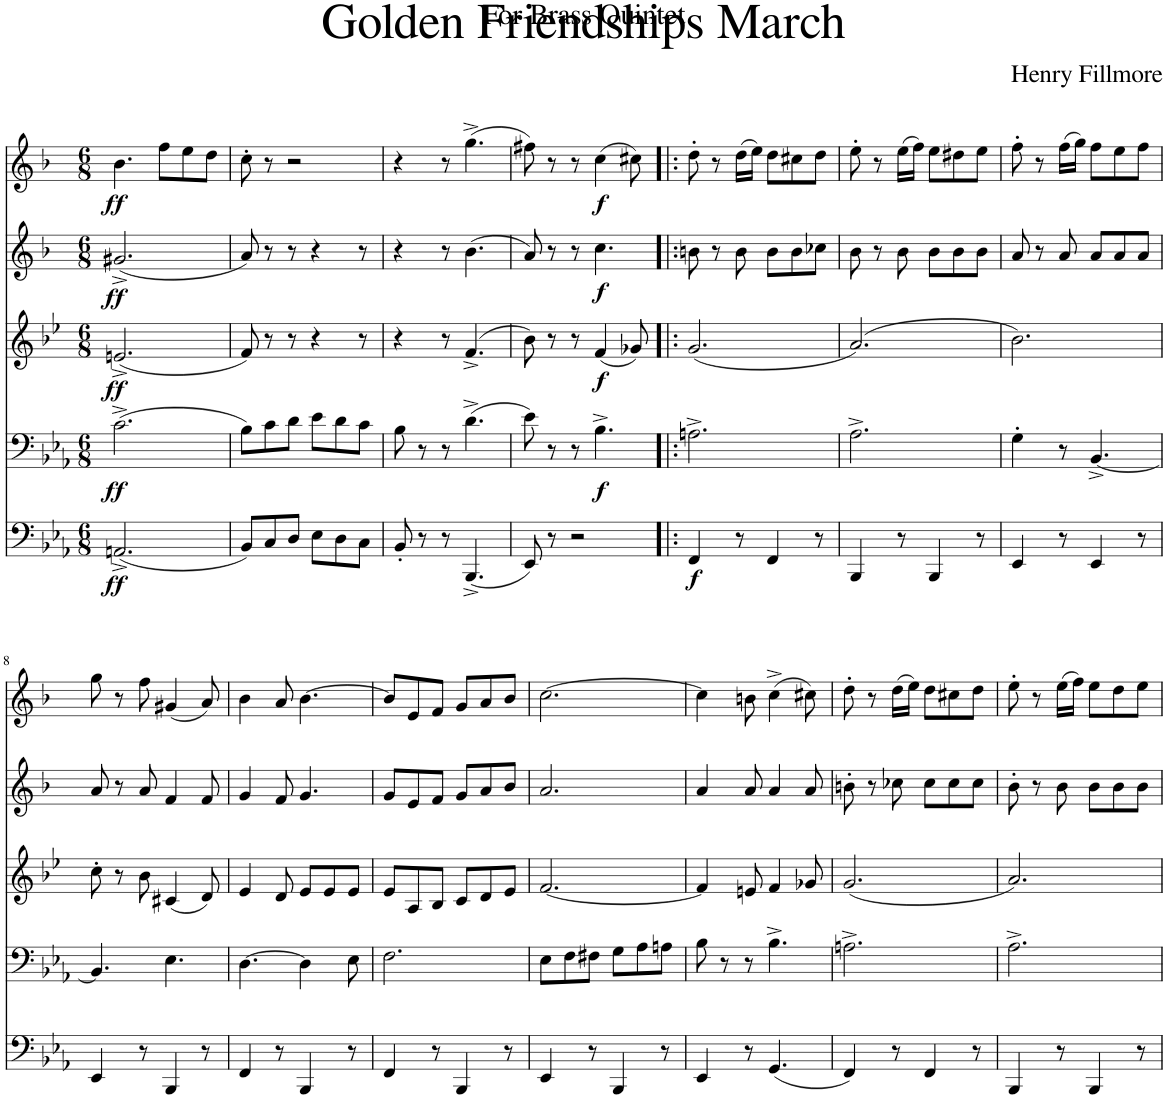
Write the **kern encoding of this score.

**kern	**dynam	**kern	**dynam	**kern	**dynam	**kern	**dynam	**kern	**dynam
*part5	*part5	*part4	*part4	*part3	*part3	*part2	*part2	*part1	*part1
*staff5	*staff5	*staff4	*staff4	*staff3	*staff3	*staff2	*staff2	*staff1	*staff1
*I"Tuba	*	*I"Tenor Trombone	*	*I"Horn	*	*I"Bb Trumpet	*	*I"Bb Trumpet	*
*I'Tba	*	*I'Trb	*	*I'Hn	*	*I'Tpt	*	*I'Tpt	*
*clefF4	*	*clefF4	*	*clefG2	*	*clefG2	*	*clefG2	*
*	*	*	*	*Trd4c7	*	*Trd1c2	*	*Trd1c2	*
*k[b-e-a-]	*	*k[b-e-a-]	*	*k[b-e-]	*	*k[b-]	*	*k[b-]	*
*M6/8	*	*M6/8	*	*M6/8	*	*M6/8	*	*M6/8	*
=1	=1	=1	=1	=1	=1	=1	=1	=1	=1
!	!LO:DY:b	!	!LO:DY:b	!	!LO:DY:b	!	!LO:DY:b	!	!LO:DY:b
(2.AAn^/	ff	(2.c^\	ff	(2.en^/	ff	(2.g#X^/	ff	4.b-\	ff
.	.	.	.	.	.	.	.	8ff\L	.
.	.	.	.	.	.	.	.	8ee\	.
.	.	.	.	.	.	.	.	8dd\J	.
=2	=2	=2	=2	=2	=2	=2	=2	=2	=2
8BB-/L)	.	8B-\L)	.	8f/)	.	8a/)	.	8cc'\	.
8C/	.	8c\	.	8r	.	8r	.	8r	.
8D/J	.	8d\J	.	8r	.	8r	.	2r	.
8E-\L	.	8e-\L	.	4r	.	4r	.	.	.
8D\	.	8d\	.	.	.	.	.	.	.
8C\J	.	8c\J	.	8r	.	8r	.	.	.
=3	=3	=3	=3	=3	=3	=3	=3	=3	=3
8BB-'/	.	8B-\	.	4r	.	4r	.	4r	.
8r	.	8r	.	.	.	.	.	.	.
8r	.	8r	.	8r	.	8r	.	8r	.
(4.BBB-^/	.	(4.d^\	.	(4.f^/	.	(4.b-\	.	(4.gg^\	.
=4	=4	=4	=4	=4	=4	=4	=4	=4	=4
8EE-/)	.	8e-\)	.	8b-\)	.	8a/)	.	8ff#X\)	.
8r	.	8r	.	8r	.	8r	.	8r	.
2r	.	8r	.	8r	.	8r	.	8r	.
!	!	!	!LO:DY:b	!	!LO:DY:b	!	!LO:DY:b	!	!LO:DY:b
.	.	4.B-^\	f	(4f/	f	4.cc\	f	(4cc\	f
.	.	.	.	8g-X/)	.	.	.	8cc#X\)	.
=5!|:	=5!|:	=5!|:	=5!|:	=5!|:	=5!|:	=5!|:	=5!|:	=5!|:	=5!|:
!	!LO:DY:b	!	!	!	!	!	!	!	!
4FF/	f	2.An^\	.	(2.g/	.	8bn\	.	8dd'\	.
.	.	.	.	.	.	8r	.	8r	.
8r	.	.	.	.	.	8b\	.	(16dd\LL	.
.	.	.	.	.	.	.	.	16ee\JJ)	.
4FF/	.	.	.	.	.	8b\L	.	8dd\L	.
.	.	.	.	.	.	8b\	.	8cc#X\	.
8r	.	.	.	.	.	8cc-X\J	.	8dd\J	.
=6	=6	=6	=6	=6	=6	=6	=6	=6	=6
4BBB-/	.	2.A-^\	.	(2.a/)	.	8b-\	.	8ee'\	.
.	.	.	.	.	.	8r	.	8r	.
8r	.	.	.	.	.	8b-\	.	(16ee\LL	.
.	.	.	.	.	.	.	.	16ff\JJ)	.
4BBB-/	.	.	.	.	.	8b-\L	.	8ee\L	.
.	.	.	.	.	.	8b-\	.	8dd#X\	.
8r	.	.	.	.	.	8b-\J	.	8ee\J	.
=7	=7	=7	=7	=7	=7	=7	=7	=7	=7
4EE-/	.	4G'\	.	2.b-\)	.	8a/	.	8ff'\	.
.	.	.	.	.	.	8r	.	8r	.
8r	.	8r	.	.	.	8a/	.	(16ff\LL	.
.	.	.	.	.	.	.	.	16gg\JJ)	.
4EE-/	.	[4.BB-^/	.	.	.	8a/L	.	8ff\L	.
.	.	.	.	.	.	8a/	.	8ee\	.
8r	.	.	.	.	.	8a/J	.	8ff\J	.
!!LO:LB:g=z
=8	=8	=8	=8	=8	=8	=8	=8	=8	=8
4EE-/	.	4.BB-/]	.	8cc'\	.	8a/	.	8gg\	.
.	.	.	.	8r	.	8r	.	8r	.
8r	.	.	.	8b-\	.	8a/	.	8ff\	.
4BBB-/	.	4.E-\	.	(4c#X/	.	4f/	.	(4g#X/	.
8r	.	.	.	8d/)	.	8f/	.	8a/)	.
=9	=9	=9	=9	=9	=9	=9	=9	=9	=9
4FF/	.	[4.D\	.	4e-/	.	4g/	.	4b-\	.
8r	.	.	.	8d/	.	8f/	.	8a/	.
4BBB-/	.	4D\]	.	8e-/L	.	4.g/	.	[4.b-\	.
.	.	.	.	8e-/	.	.	.	.	.
8r	.	8E-\	.	8e-/J	.	.	.	.	.
=10	=10	=10	=10	=10	=10	=10	=10	=10	=10
4FF/	.	2.F\	.	8e-/L	.	8g/L	.	8b-/L]	.
.	.	.	.	8A/	.	8e/	.	8e/	.
8r	.	.	.	8B-/J	.	8f/J	.	8f/J	.
4BBB-/	.	.	.	8c/L	.	8g/L	.	8g/L	.
.	.	.	.	8d/	.	8a/	.	8a/	.
8r	.	.	.	8e-/J	.	8b-/J	.	8b-/J	.
=11	=11	=11	=11	=11	=11	=11	=11	=11	=11
4EE-/	.	8E-\L	.	[2.f/	.	2.a/	.	[2.cc\	.
.	.	8F\	.	.	.	.	.	.	.
8r	.	8F#X\J	.	.	.	.	.	.	.
4BBB-/	.	8G\L	.	.	.	.	.	.	.
.	.	8A-\	.	.	.	.	.	.	.
8r	.	8An\J	.	.	.	.	.	.	.
=12	=12	=12	=12	=12	=12	=12	=12	=12	=12
4EE-/	.	8B-\	.	4f/]	.	4a/	.	4cc\]	.
.	.	8r	.	.	.	.	.	.	.
8r	.	8r	.	8en/	.	8a/	.	8bn\	.
(4.GG/	.	4.B-^\	.	4f/	.	4a/	.	(4cc^\	.
.	.	.	.	8g-X/	.	8a/	.	8cc#X\)	.
=13	=13	=13	=13	=13	=13	=13	=13	=13	=13
4FF/)	.	2.An^\	.	(2.g/	.	8bn'\	.	8dd'\	.
.	.	.	.	.	.	8r	.	8r	.
8r	.	.	.	.	.	8cc-X\	.	(16dd\LL	.
.	.	.	.	.	.	.	.	16ee\JJ)	.
4FF/	.	.	.	.	.	8cc-\L	.	8dd\L	.
.	.	.	.	.	.	8cc-\	.	8cc#X\	.
8r	.	.	.	.	.	8cc-\J	.	8dd\J	.
=14	=14	=14	=14	=14	=14	=14	=14	=14	=14
4BBB-/	.	2.A-^\	.	2.a/)	.	8b-'\	.	8ee'\	.
.	.	.	.	.	.	8r	.	8r	.
8r	.	.	.	.	.	8b-\	.	(16ee\LL	.
.	.	.	.	.	.	.	.	16ff\JJ)	.
4BBB-/	.	.	.	.	.	8b-\L	.	8ee\L	.
.	.	.	.	.	.	8b-\	.	8dd\	.
8r	.	.	.	.	.	8b-\J	.	8ee\J	.
=	=	=	=	=	=	=	=	=	=
*-	*-	*-	*-	*-	*-	*-	*-	*-	*-
